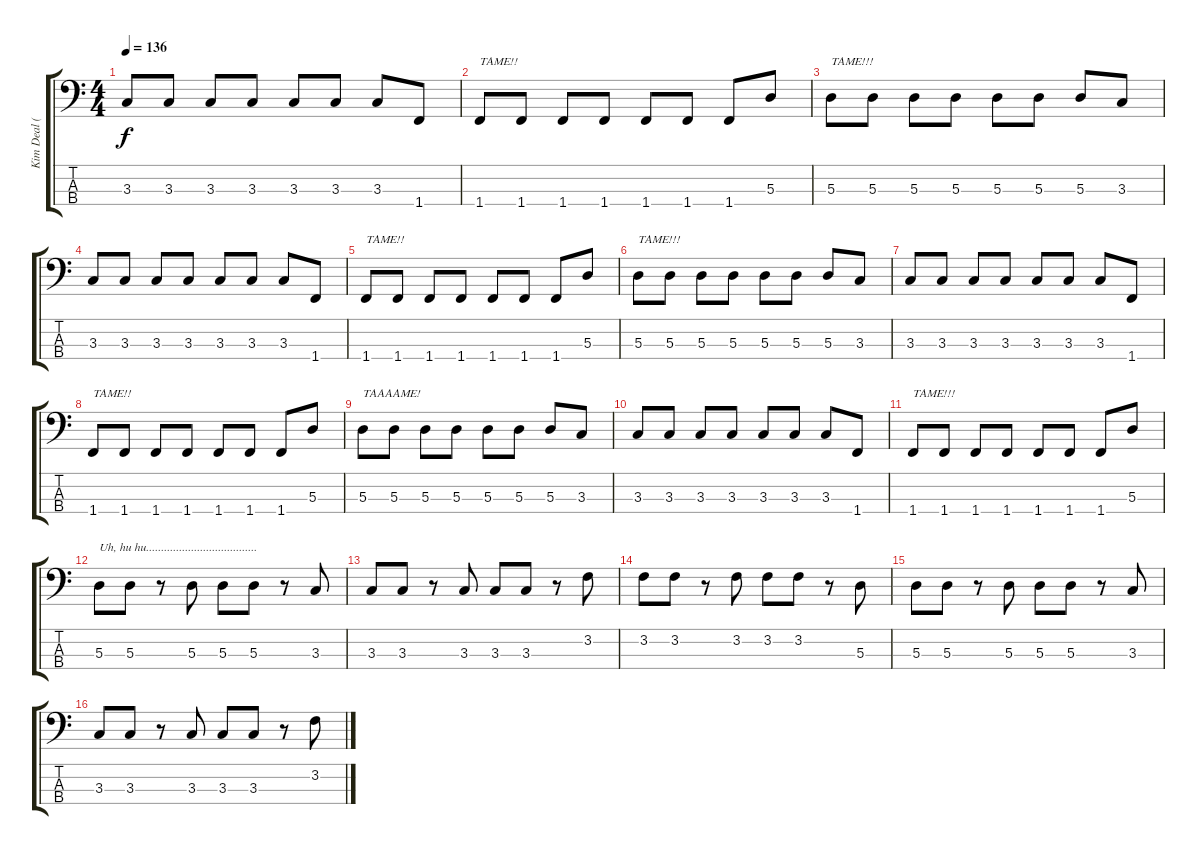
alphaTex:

\track ("Kim Deal (Bass)" "Kim Deal (") {instrument electricbasspick}
\staff {score tabs}
\tuning (G2 D2 A1 E1) {hide}
\ts (4 4)
\tempo 136
\clef f4
\ks c
3.3.8{dy f} 3.3.8 3.3.8 3.3.8 3.3.8 3.3.8 3.3.8 1.4.8 |
1.4.8{txt "TAME!!"} 1.4.8 1.4.8 1.4.8 1.4.8 1.4.8 1.4.8 5.3.8 |
5.3.8{txt "TAME!!!"} 5.3.8 5.3.8 5.3.8 5.3.8 5.3.8 5.3.8 3.3.8 |
3.3.8 3.3.8 3.3.8 3.3.8 3.3.8 3.3.8 3.3.8 1.4.8 |
1.4.8{txt "TAME!!"} 1.4.8 1.4.8 1.4.8 1.4.8 1.4.8 1.4.8 5.3.8 |
5.3.8{txt "TAME!!!"} 5.3.8 5.3.8 5.3.8 5.3.8 5.3.8 5.3.8 3.3.8 |
3.3.8 3.3.8 3.3.8 3.3.8 3.3.8 3.3.8 3.3.8 1.4.8 |
1.4.8{txt "TAME!!"} 1.4.8 1.4.8 1.4.8 1.4.8 1.4.8 1.4.8 5.3.8 |
5.3.8{txt "TAAAAME!"} 5.3.8 5.3.8 5.3.8 5.3.8 5.3.8 5.3.8 3.3.8 |
3.3.8 3.3.8 3.3.8 3.3.8 3.3.8 3.3.8 3.3.8 1.4.8 |
1.4.8{txt "TAME!!!"} 1.4.8 1.4.8 1.4.8 1.4.8 1.4.8 1.4.8 5.3.8 |
5.3.8{txt "Uh, hu hu....................................."} 5.3.8 r.8 5.3.8 5.3.8 5.3.8 r.8 3.3.8 |
3.3.8 3.3.8 r.8 3.3.8 3.3.8 3.3.8 r.8 3.2.8 |
3.2.8 3.2.8 r.8 3.2.8 3.2.8 3.2.8 r.8 5.3.8 |
5.3.8 5.3.8 r.8 5.3.8 5.3.8 5.3.8 r.8 3.3.8 |
3.3.8 3.3.8 r.8 3.3.8 3.3.8 3.3.8 r.8 3.2.8
